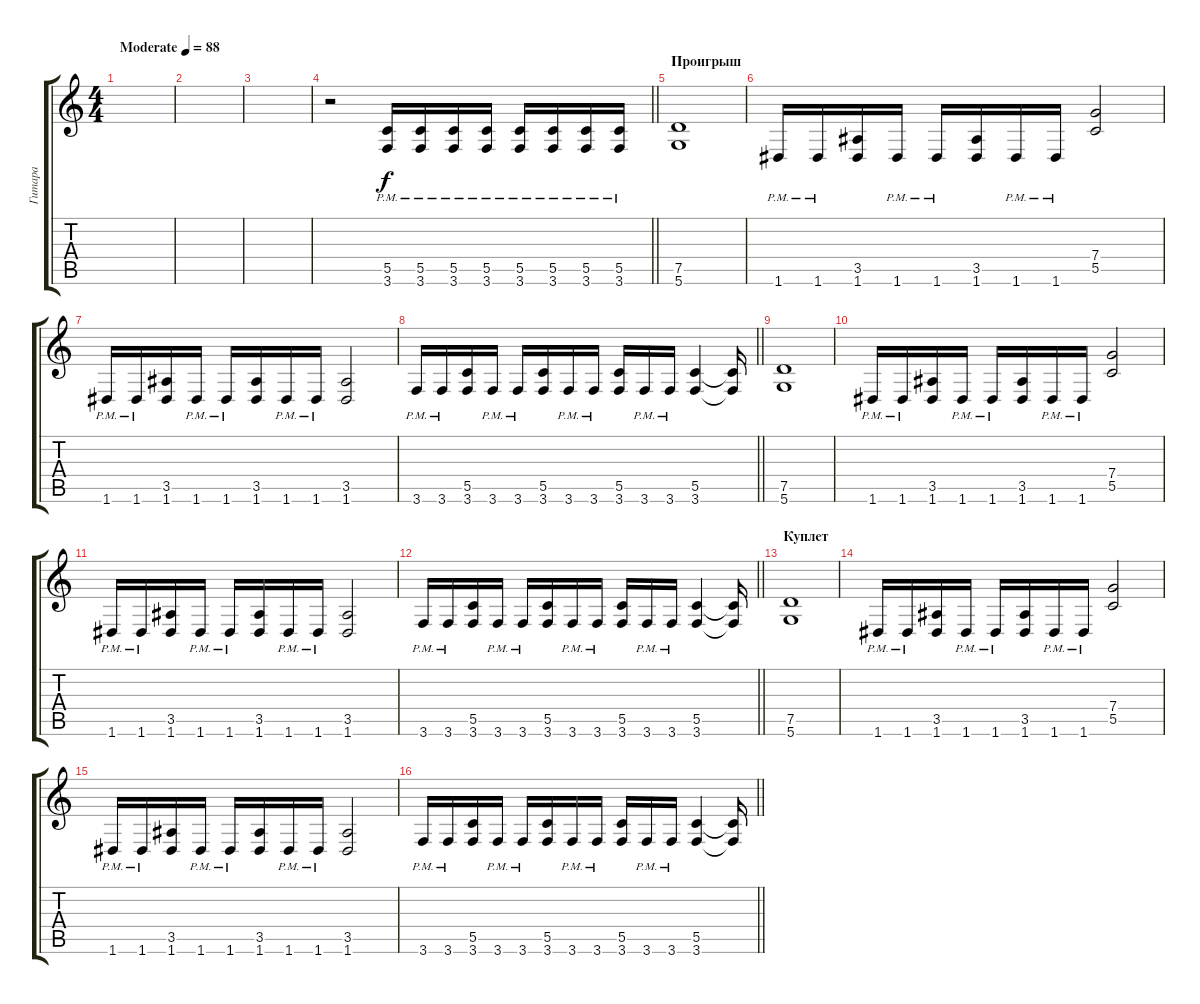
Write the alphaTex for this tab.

\track ("Гитара" "Гитара") {instrument distortionguitar}
\staff {score tabs}
\tuning (D4 A3 F3 C3 G2 D2) {hide}
\ts (4 4)
\tempo (88 "Moderate")
\clef g2
\ks c
|
|
|
\barLineRight lightlight
r.2 (5.5{pm} 3.6{pm}).16 (5.5{pm} 3.6{pm}).16 (5.5{pm} 3.6{pm}).16 (5.5{pm} 3.6{pm}).16 (5.5{pm} 3.6{pm}).16 (5.5{pm} 3.6{pm}).16 (5.5{pm} 3.6{pm}).16 (5.5{pm} 3.6{pm}).16 |
\section ("" "Проигрыш")
(7.5 5.6).1 |
1.6{pm}.16 1.6{pm}.16 (3.5 1.6).16 1.6{pm}.16 1.6{pm}.16 (3.5 1.6).16 1.6{pm}.16 1.6{pm}.16 (7.4 5.5).2 |
1.6{pm}.16 1.6{pm}.16 (3.5 1.6).16 1.6{pm}.16 1.6{pm}.16 (3.5 1.6).16 1.6{pm}.16 1.6{pm}.16 (3.5 1.6).2 |
\barLineRight lightlight
3.6{pm}.16 3.6{pm}.16 (5.5 3.6).16 3.6{pm}.16 3.6{pm}.16 (5.5 3.6).16 3.6{pm}.16 3.6{pm}.16 (5.5 3.6).16 3.6{pm}.16 3.6{pm}.16 (5.5 3.6).4 (5.5{t} 3.6{t}).16 |
(7.5 5.6).1 |
1.6{pm}.16 1.6{pm}.16 (3.5 1.6).16 1.6{pm}.16 1.6{pm}.16 (3.5 1.6).16 1.6{pm}.16 1.6{pm}.16 (7.4 5.5).2 |
1.6{pm}.16 1.6{pm}.16 (3.5 1.6).16 1.6{pm}.16 1.6{pm}.16 (3.5 1.6).16 1.6{pm}.16 1.6{pm}.16 (3.5 1.6).2 |
\barLineRight lightlight
3.6{pm}.16 3.6{pm}.16 (5.5 3.6).16 3.6{pm}.16 3.6{pm}.16 (5.5 3.6).16 3.6{pm}.16 3.6{pm}.16 (5.5 3.6).16 3.6{pm}.16 3.6{pm}.16 (5.5 3.6).4 (5.5{t} 3.6{t}).16 |
\section ("" "Куплет")
(7.5 5.6).1 |
1.6{pm}.16 1.6{pm}.16 (3.5 1.6).16 1.6{pm}.16 1.6{pm}.16 (3.5 1.6).16 1.6{pm}.16 1.6{pm}.16 (7.4 5.5).2 |
1.6{pm}.16 1.6{pm}.16 (3.5 1.6).16 1.6{pm}.16 1.6{pm}.16 (3.5 1.6).16 1.6{pm}.16 1.6{pm}.16 (3.5 1.6).2 |
\barLineRight lightlight
3.6{pm}.16 3.6{pm}.16 (5.5 3.6).16 3.6{pm}.16 3.6{pm}.16 (5.5 3.6).16 3.6{pm}.16 3.6{pm}.16 (5.5 3.6).16 3.6{pm}.16 3.6{pm}.16 (5.5 3.6).4 (5.5{t} 3.6{t}).16
